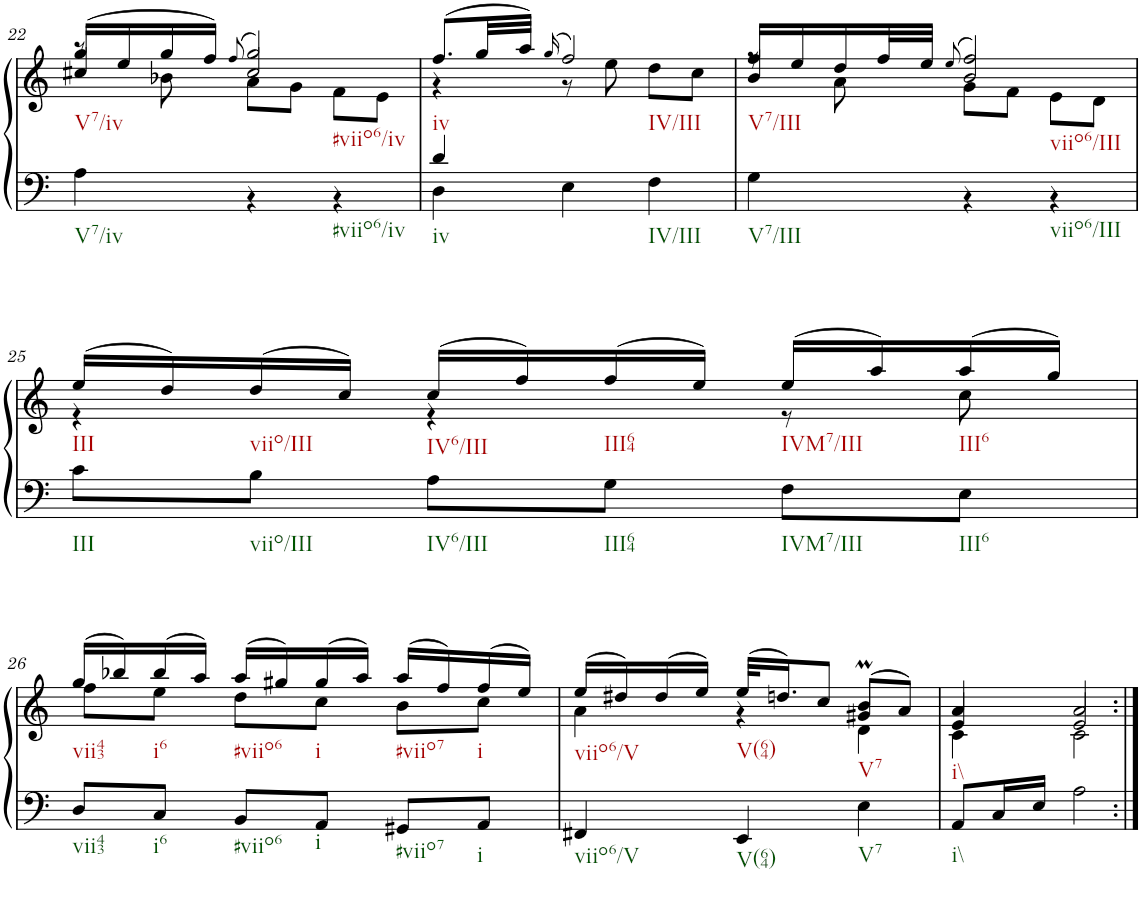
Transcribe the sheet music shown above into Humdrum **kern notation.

**kern	**kern
*part1	*part1
*staff2	*staff1
*I"Klavier linke Hand	*
!!LO:PB:g=z
*clefF4	*clefG2
*k[]	*k[]
*M3/4	*M3/4
=22	=22
*^	*^
*	*	*	*^
2.ryy	4A\	(16gg/LL	8r	4cc#X/
.	.	16ee/	.	.
.	.	16gg/	8b-X\	.
.	.	16ff/JJ)	.	.
.	.	(8qff/	.	.
.	4r	2gg/)	8a\L	2cc#/
.	.	.	8g\J	.
.	4r	.	8f\L	.
.	.	.	8e\J	.
*	*	*	*v	*v
=23	=23	=23	=23
4d/	4D\	(8.ff/L	4r
.	.	32gg/LL	.
.	.	32aa/JJJ)	.
.	.	(16qgg/	.
4ryy	4E\	2ff/)	8r
.	.	.	8ee\
4ryy	4F\	.	8dd\L
.	.	.	8cc\J
=24	=24	=24	=24
*	*	*	*^
2.ryy	4G\	16ff/LL	8r	4b/
.	.	16ee/	.	.
.	.	16dd/	8a\	.
.	.	32ff/L	.	.
.	.	32ee/JJJ	.	.
.	.	(8qee/	.	.
.	4r	2ff/)	8g\L	2b/
.	.	.	8f\J	.
.	4r	.	8e\L	.
.	.	.	8d\J	.
*	*	*	*v	*v
!!LO:LB:g=z
=25	=25	=25	=25
2.ryy	8c\L	(16ee/LL	4r
.	.	16dd/)	.
.	8B\J	(16dd/	.
.	.	16cc/JJ)	.
.	8A\L	(16cc/LL	4r
.	.	16ff/)	.
.	8G\J	(16ff/	.
.	.	16ee/JJ)	.
.	8F\L	(16ee/LL	8r
.	.	16aa/)	.
.	8E\J	(16aa/	8cc\
.	.	16gg/JJ)	.
*v	*v	*	*
!!LO:LB:g=z	!!
=26	=26	=26
8D/L	(16gg/LL	8ff\L
.	16bb-X/)	.
8C/J	(16bb-/	8ee\J
.	16aa/JJ)	.
8BB/L	(16aa/LL	8dd\L
.	16gg#X/)	.
8AA/J	(16gg#/	8cc\J
.	16aa/JJ)	.
8GG#X/L	(16aa/LL	8b\L
.	16ff/)	.
8AA/J	(16ff/	8cc\J
.	16ee/JJ)	.
=27	=27	=27
*	*	*^
4FF#X/	(16ee/LL	4a\	2ryy
.	16dd#X/)	.	.
.	(16dd#/	.	.
.	16ee/JJ)	.	.
4EE/	(32ee/KLL	4r	.
.	16.ddn/J)	.	.
.	8cc/J	.	.
4E\	(8bm/L	4d\	4g#X/
.	8a/J)	.	.
=28	=28	=28	=28
8AA/L	4a/	4c\	4e/
16C/L	.	.	.
16E/JJ	.	.	.
2A\	2a/	2c\	2e/
*	*v	*v	*v
=:|!	=:|!
*-	*-
